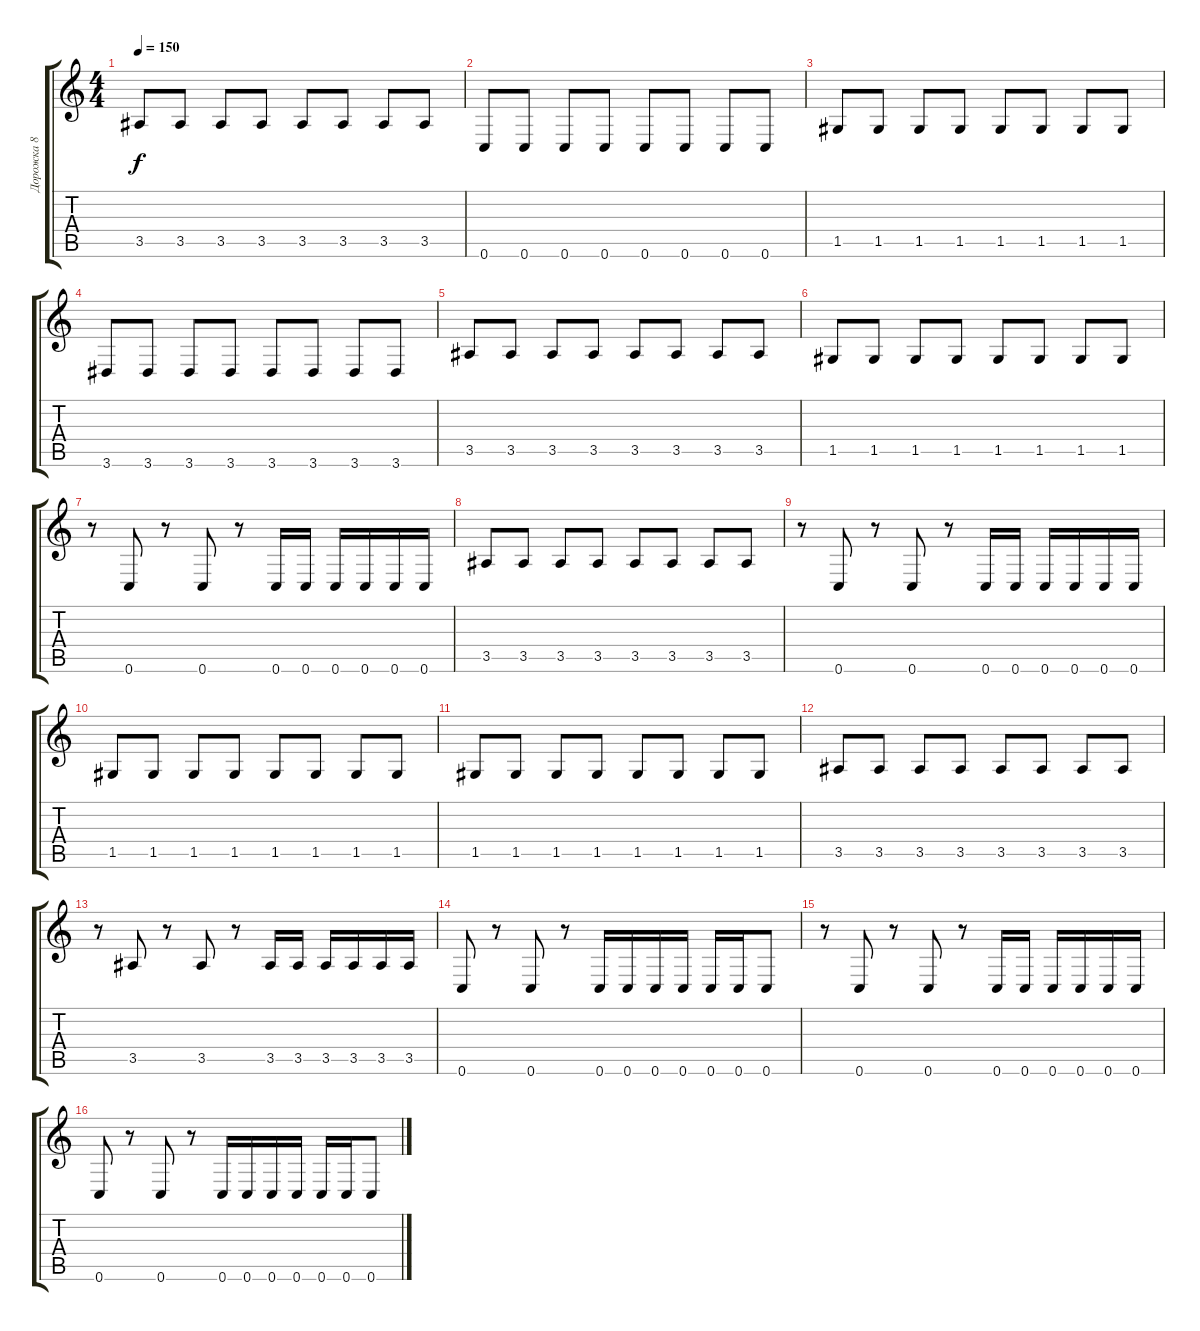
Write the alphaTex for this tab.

\track ("Дорожка 8" "Дорожка 8") {instrument electricbasspick}
\staff {score tabs}
\tuning (D4 A3 F3 C3 G2 C2) {hide}
\ts (4 4)
\tempo 150
\clef g2
\ks c
3.5.8{dy f} 3.5.8 3.5.8 3.5.8 3.5.8 3.5.8 3.5.8 3.5.8 |
0.6.8 0.6.8 0.6.8 0.6.8 0.6.8 0.6.8 0.6.8 0.6.8 |
1.5.8 1.5.8 1.5.8 1.5.8 1.5.8 1.5.8 1.5.8 1.5.8 |
3.6.8 3.6.8 3.6.8 3.6.8 3.6.8 3.6.8 3.6.8 3.6.8 |
3.5.8 3.5.8 3.5.8 3.5.8 3.5.8 3.5.8 3.5.8 3.5.8 |
1.5.8 1.5.8 1.5.8 1.5.8 1.5.8 1.5.8 1.5.8 1.5.8 |
r.8 0.6.8 r.8 0.6.8 r.8 0.6.16 0.6.16 0.6.16 0.6.16 0.6.16 0.6.16 |
3.5.8 3.5.8 3.5.8 3.5.8 3.5.8 3.5.8 3.5.8 3.5.8 |
r.8 0.6.8 r.8 0.6.8 r.8 0.6.16 0.6.16 0.6.16 0.6.16 0.6.16 0.6.16 |
1.5.8 1.5.8 1.5.8 1.5.8 1.5.8 1.5.8 1.5.8 1.5.8 |
1.5.8 1.5.8 1.5.8 1.5.8 1.5.8 1.5.8 1.5.8 1.5.8 |
3.5.8 3.5.8 3.5.8 3.5.8 3.5.8 3.5.8 3.5.8 3.5.8 |
r.8 3.5.8 r.8 3.5.8 r.8 3.5.16 3.5.16 3.5.16 3.5.16 3.5.16 3.5.16 |
0.6.8 r.8 0.6.8 r.8 0.6.16 0.6.16 0.6.16 0.6.16 0.6.16 0.6.16 0.6.8 |
r.8 0.6.8 r.8 0.6.8 r.8 0.6.16 0.6.16 0.6.16 0.6.16 0.6.16 0.6.16 |
0.6.8 r.8 0.6.8 r.8 0.6.16 0.6.16 0.6.16 0.6.16 0.6.16 0.6.16 0.6.8
